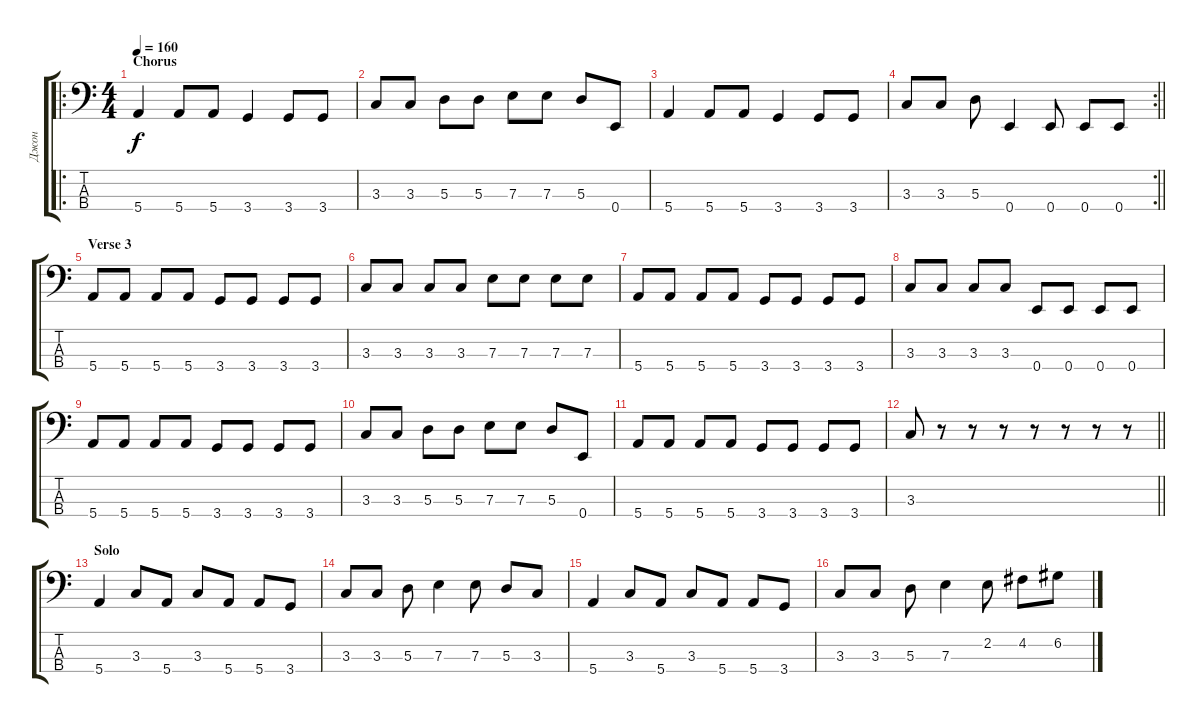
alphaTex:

\track ("Джон" "Джон") {instrument slapbass1}
\staff {score tabs}
\tuning (G2 D2 A1 E1) {hide}
\ro
\ts (4 4)
\section ("" "Chorus")
\tempo 160
\clef f4
\ks c
5.4.4{dy f} 5.4.8 5.4.8 3.4.4 3.4.8 3.4.8 |
3.3.8 3.3.8 5.3.8 5.3.8 7.3.8 7.3.8 5.3.8 0.4.8 |
5.4.4 5.4.8 5.4.8 3.4.4 3.4.8 3.4.8 |
\rc 2
\barLineRight lightlight
3.3.8 3.3.8 5.3.8 0.4.4 0.4.8 0.4.8 0.4.8 |
\section ("" "Verse 3")
5.4.8 5.4.8 5.4.8 5.4.8 3.4.8 3.4.8 3.4.8 3.4.8 |
3.3.8 3.3.8 3.3.8 3.3.8 7.3.8 7.3.8 7.3.8 7.3.8 |
5.4.8 5.4.8 5.4.8 5.4.8 3.4.8 3.4.8 3.4.8 3.4.8 |
3.3.8 3.3.8 3.3.8 3.3.8 0.4.8 0.4.8 0.4.8 0.4.8 |
5.4.8 5.4.8 5.4.8 5.4.8 3.4.8 3.4.8 3.4.8 3.4.8 |
3.3.8 3.3.8 5.3.8 5.3.8 7.3.8 7.3.8 5.3.8 0.4.8 |
5.4.8 5.4.8 5.4.8 5.4.8 3.4.8 3.4.8 3.4.8 3.4.8 |
\barLineRight lightlight
3.3.8 r.8 r.8 r.8 r.8 r.8 r.8 r.8 |
\section ("" "Solo")
5.4.4 3.3.8 5.4.8 3.3.8 5.4.8 5.4.8 3.4.8 |
3.3.8 3.3.8 5.3.8 7.3.4 7.3.8 5.3.8 3.3.8 |
5.4.4 3.3.8 5.4.8 3.3.8 5.4.8 5.4.8 3.4.8 |
3.3.8 3.3.8 5.3.8 7.3.4 2.2.8 4.2.8 6.2.8
